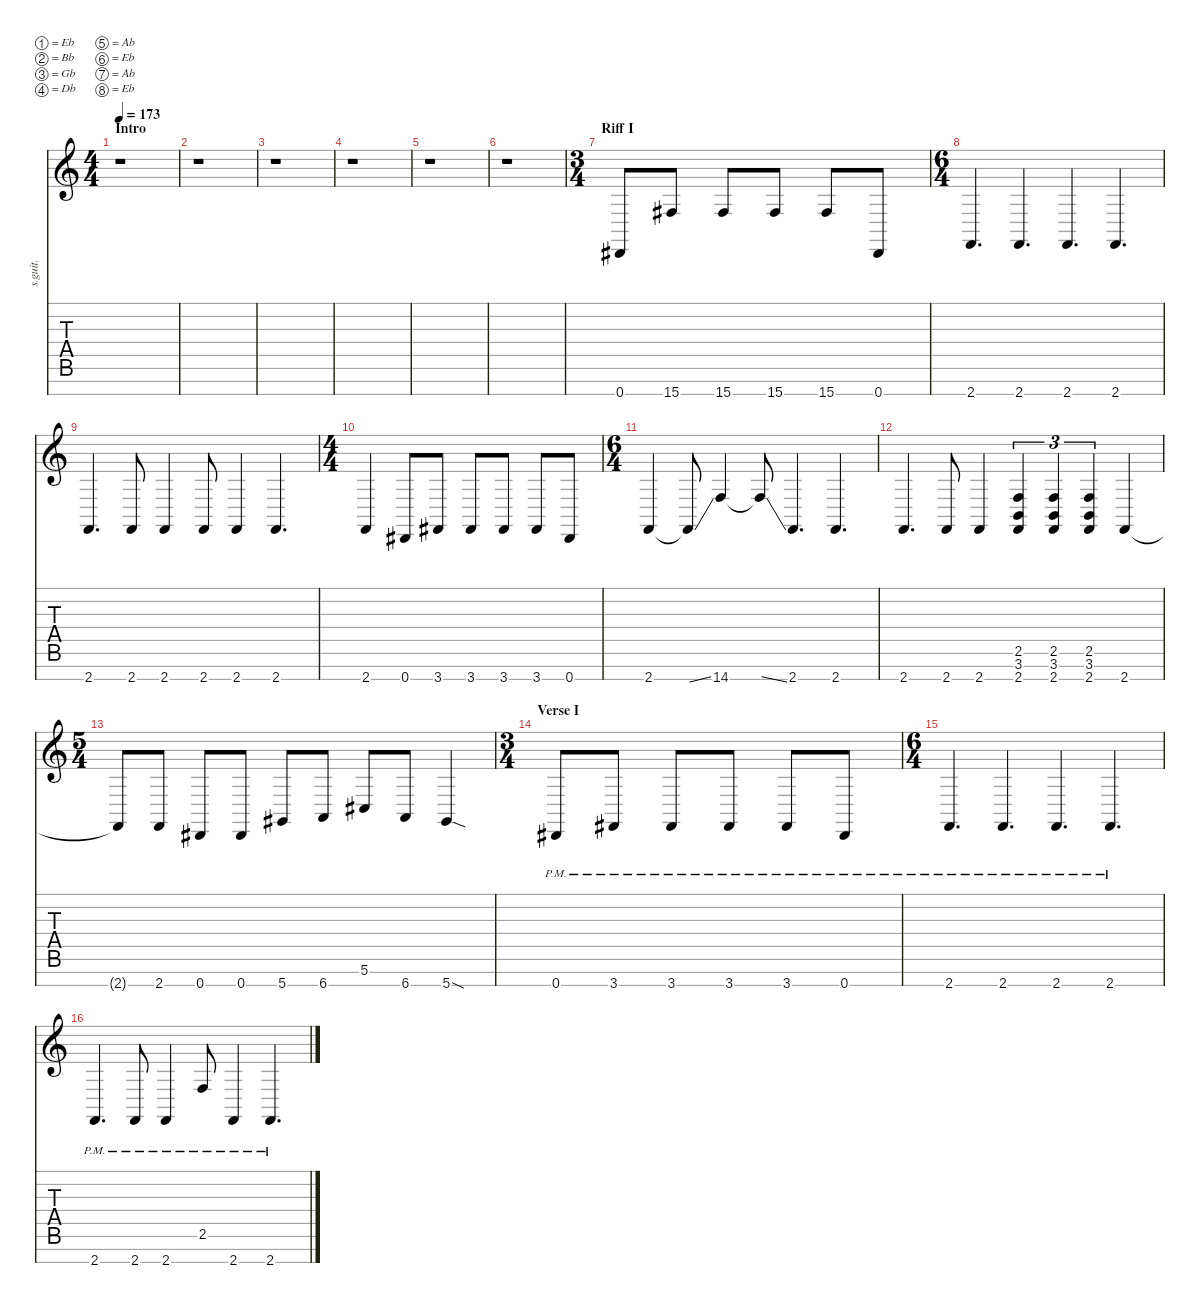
\defaultSystemsLayout 4
\hideDynamics
\bracketExtendMode nobrackets
\track ("IV" "s.guit.") {instrument distortionguitar}
\staff {score tabs}
\tuning (Eb4 Bb3 Gb3 Db3 Ab2 Eb2 Ab1 Eb1)
\ts (4 4)
\beaming (8 2 2 2 2)
\section ("" "Intro")
\tempo 173
\clef g2
\ks c
r.1{dy mf instrument distortionguitar} |
r.1 |
r.1 |
r.1 |
r.1 |
r.1 |
\ts (3 4)
\beaming (8 2 2 2 2)
\section ("" "Riff I")
0.8{acc #}.8{lyrics (0 "") lyrics (1 "") lyrics (2 "") lyrics (3 "") lyrics (4 "")} 15.8{acc #}.8{lyrics (0 "") lyrics (1 "") lyrics (2 "") lyrics (3 "") lyrics (4 "")} 15.8{acc #}.8{lyrics (0 "") lyrics (1 "") lyrics (2 "") lyrics (3 "") lyrics (4 "")} 15.8{acc #}.8{lyrics (0 "") lyrics (1 "") lyrics (2 "") lyrics (3 "") lyrics (4 "")} 15.8{acc #}.8{lyrics (0 "") lyrics (1 "") lyrics (2 "") lyrics (3 "") lyrics (4 "")} 0.8{acc #}.8{lyrics (0 "") lyrics (1 "") lyrics (2 "") lyrics (3 "") lyrics (4 "")} |
\ts (6 4)
\beaming (8 2 2 2 2)
2.8.4{d lyrics (0 "") lyrics (1 "") lyrics (2 "") lyrics (3 "") lyrics (4 "")} 2.8.4{d lyrics (0 "") lyrics (1 "") lyrics (2 "") lyrics (3 "") lyrics (4 "")} 2.8.4{d lyrics (0 "") lyrics (1 "") lyrics (2 "") lyrics (3 "") lyrics (4 "")} 2.8.4{d lyrics (0 "") lyrics (1 "") lyrics (2 "") lyrics (3 "") lyrics (4 "")} |
2.8.4{d lyrics (0 "") lyrics (1 "") lyrics (2 "") lyrics (3 "") lyrics (4 "")} 2.8.8{lyrics (0 "") lyrics (1 "") lyrics (2 "") lyrics (3 "") lyrics (4 "")} 2.8.4{lyrics (0 "") lyrics (1 "") lyrics (2 "") lyrics (3 "") lyrics (4 "")} 2.8.8{lyrics (0 "") lyrics (1 "") lyrics (2 "") lyrics (3 "") lyrics (4 "")} 2.8.4{lyrics (0 "") lyrics (1 "") lyrics (2 "") lyrics (3 "") lyrics (4 "")} 2.8.4{d lyrics (0 "") lyrics (1 "") lyrics (2 "") lyrics (3 "") lyrics (4 "")} |
\ts (4 4)
\beaming (8 2 2 2 2)
2.8.4{lyrics (0 "") lyrics (1 "") lyrics (2 "") lyrics (3 "") lyrics (4 "")} 0.8{acc #}.8{lyrics (0 "") lyrics (1 "") lyrics (2 "") lyrics (3 "") lyrics (4 "")} 3.8{acc #}.8{lyrics (0 "") lyrics (1 "") lyrics (2 "") lyrics (3 "") lyrics (4 "")} 3.8{acc #}.8{lyrics (0 "") lyrics (1 "") lyrics (2 "") lyrics (3 "") lyrics (4 "")} 3.8{acc #}.8{lyrics (0 "") lyrics (1 "") lyrics (2 "") lyrics (3 "") lyrics (4 "")} 3.8{acc #}.8{lyrics (0 "") lyrics (1 "") lyrics (2 "") lyrics (3 "") lyrics (4 "")} 0.8{acc #}.8{lyrics (0 "") lyrics (1 "") lyrics (2 "") lyrics (3 "") lyrics (4 "")} |
\ts (6 4)
\beaming (8 2 2 2 2)
2.8.4{lyrics (0 "") lyrics (1 "") lyrics (2 "") lyrics (3 "") lyrics (4 "")} 2.8{ss t}.8{lyrics (0 "") lyrics (1 "") lyrics (2 "") lyrics (3 "") lyrics (4 "")} 14.8.4{lyrics (0 "") lyrics (1 "") lyrics (2 "") lyrics (3 "") lyrics (4 "")} 14.8{ss t}.8{lyrics (0 "") lyrics (1 "") lyrics (2 "") lyrics (3 "") lyrics (4 "")} 2.8.4{d lyrics (0 "") lyrics (1 "") lyrics (2 "") lyrics (3 "") lyrics (4 "")} 2.8.4{d lyrics (0 "") lyrics (1 "") lyrics (2 "") lyrics (3 "") lyrics (4 "")} |
2.8.4{d lyrics (0 "") lyrics (1 "") lyrics (2 "") lyrics (3 "") lyrics (4 "")} 2.8.8{lyrics (0 "") lyrics (1 "") lyrics (2 "") lyrics (3 "") lyrics (4 "")} 2.8.4{lyrics (0 "") lyrics (1 "") lyrics (2 "") lyrics (3 "") lyrics (4 "")} (2.8 3.7 2.6).4{tu (3 2) lyrics (0 "") lyrics (1 "") lyrics (2 "") lyrics (3 "") lyrics (4 "")} (3.7 2.8 2.6).4{tu (3 2) lyrics (0 "") lyrics (1 "") lyrics (2 "") lyrics (3 "") lyrics (4 "")} (3.7 2.8 2.6).4{tu (3 2) lyrics (0 "") lyrics (1 "") lyrics (2 "") lyrics (3 "") lyrics (4 "")} 2.8.4{lyrics (0 "") lyrics (1 "") lyrics (2 "") lyrics (3 "") lyrics (4 "")} |
\ts (5 4)
\beaming (8 2 2 2 2)
2.8{t}.8{lyrics (0 "") lyrics (1 "") lyrics (2 "") lyrics (3 "") lyrics (4 "")} 2.8.8{lyrics (0 "") lyrics (1 "") lyrics (2 "") lyrics (3 "") lyrics (4 "")} 0.8{acc #}.8{lyrics (0 "") lyrics (1 "") lyrics (2 "") lyrics (3 "") lyrics (4 "")} 0.8{acc #}.8{lyrics (0 "") lyrics (1 "") lyrics (2 "") lyrics (3 "") lyrics (4 "")} 5.8{acc #}.8{lyrics (0 "") lyrics (1 "") lyrics (2 "") lyrics (3 "") lyrics (4 "")} 6.8.8{lyrics (0 "") lyrics (1 "") lyrics (2 "") lyrics (3 "") lyrics (4 "")} 5.7{acc #}.8{lyrics (0 "") lyrics (1 "") lyrics (2 "") lyrics (3 "") lyrics (4 "")} 6.8.8{lyrics (0 "") lyrics (1 "") lyrics (2 "") lyrics (3 "") lyrics (4 "")} 5.8{sod acc #}.4{lyrics (0 "") lyrics (1 "") lyrics (2 "") lyrics (3 "") lyrics (4 "")} |
\ts (3 4)
\beaming (8 2 2 2 2)
\section ("" "Verse I")
0.8{pm acc #}.8{lyrics (0 "") lyrics (1 "") lyrics (2 "") lyrics (3 "") lyrics (4 "")} 3.8{pm acc #}.8{lyrics (0 "") lyrics (1 "") lyrics (2 "") lyrics (3 "") lyrics (4 "")} 3.8{pm acc #}.8{lyrics (0 "") lyrics (1 "") lyrics (2 "") lyrics (3 "") lyrics (4 "")} 3.8{pm acc #}.8{lyrics (0 "") lyrics (1 "") lyrics (2 "") lyrics (3 "") lyrics (4 "")} 3.8{pm acc #}.8{lyrics (0 "") lyrics (1 "") lyrics (2 "") lyrics (3 "") lyrics (4 "")} 0.8{pm acc #}.8{lyrics (0 "") lyrics (1 "") lyrics (2 "") lyrics (3 "") lyrics (4 "")} |
\ts (6 4)
\beaming (8 2 2 2 2)
2.8{pm}.4{d lyrics (0 "") lyrics (1 "") lyrics (2 "") lyrics (3 "") lyrics (4 "")} 2.8{pm}.4{d lyrics (0 "") lyrics (1 "") lyrics (2 "") lyrics (3 "") lyrics (4 "")} 2.8{pm}.4{d lyrics (0 "") lyrics (1 "") lyrics (2 "") lyrics (3 "") lyrics (4 "")} 2.8{pm}.4{d lyrics (0 "") lyrics (1 "") lyrics (2 "") lyrics (3 "") lyrics (4 "")} |
2.8{pm}.4{d lyrics (0 "") lyrics (1 "") lyrics (2 "") lyrics (3 "") lyrics (4 "")} 2.8{pm}.8{lyrics (0 "") lyrics (1 "") lyrics (2 "") lyrics (3 "") lyrics (4 "")} 2.8{pm}.4{lyrics (0 "") lyrics (1 "") lyrics (2 "") lyrics (3 "") lyrics (4 "")} 2.6{pm}.8{lyrics (0 "") lyrics (1 "") lyrics (2 "") lyrics (3 "") lyrics (4 "")} 2.8{pm}.4{lyrics (0 "") lyrics (1 "") lyrics (2 "") lyrics (3 "") lyrics (4 "")} 2.8{pm}.4{d lyrics (0 "") lyrics (1 "") lyrics (2 "") lyrics (3 "") lyrics (4 "")}
